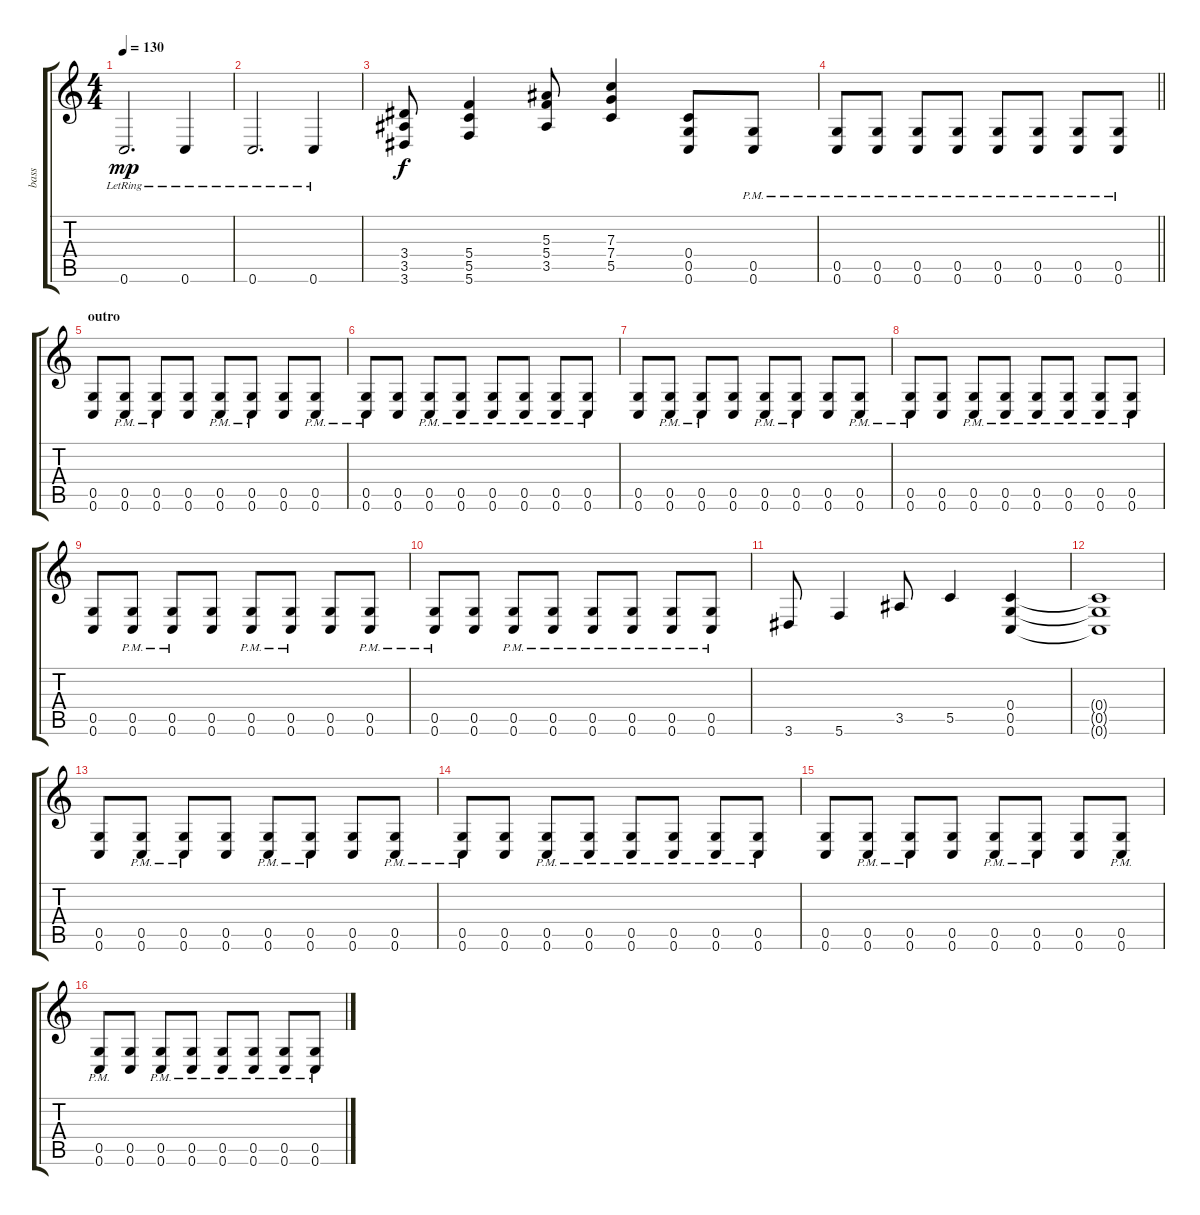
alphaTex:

\track ("bass" "bass") {instrument electricbassfinger}
\staff {score tabs}
\tuning (D4 A3 F3 C3 G2 C2) {hide}
\ts (4 4)
\tempo 130
\clef g2
\ks c
0.6{lr}.2{d dy mp} 0.6{lr}.4 |
0.6{lr}.2{d} 0.6{lr}.4 |
(3.4 3.5 3.6).8{dy f} (5.4 5.5 5.6).4 (5.3 5.4 3.5).8 (7.3 7.4 5.5).4 (0.4 0.5 0.6).8 (0.5{pm} 0.6{pm}).8 |
\barLineRight lightlight
(0.5{pm} 0.6{pm}).8 (0.5{pm} 0.6{pm}).8 (0.5{pm} 0.6{pm}).8 (0.5{pm} 0.6{pm}).8 (0.5{pm} 0.6{pm}).8 (0.5{pm} 0.6{pm}).8 (0.5{pm} 0.6{pm}).8 (0.5{pm} 0.6{pm}).8 |
\section ("" "outro")
(0.5 0.6).8 (0.5{pm} 0.6{pm}).8 (0.5{pm} 0.6{pm}).8 (0.5 0.6).8 (0.5{pm} 0.6{pm}).8 (0.5{pm} 0.6{pm}).8 (0.5 0.6).8 (0.5{pm} 0.6{pm}).8 |
(0.5{pm} 0.6{pm}).8 (0.5 0.6).8 (0.5{pm} 0.6{pm}).8 (0.5{pm} 0.6{pm}).8 (0.5{pm} 0.6{pm}).8 (0.5{pm} 0.6{pm}).8 (0.5{pm} 0.6{pm}).8 (0.5{pm} 0.6{pm}).8 |
(0.5 0.6).8 (0.5{pm} 0.6{pm}).8 (0.5{pm} 0.6{pm}).8 (0.5 0.6).8 (0.5{pm} 0.6{pm}).8 (0.5{pm} 0.6{pm}).8 (0.5 0.6).8 (0.5{pm} 0.6{pm}).8 |
(0.5{pm} 0.6{pm}).8 (0.5 0.6).8 (0.5{pm} 0.6{pm}).8 (0.5{pm} 0.6{pm}).8 (0.5{pm} 0.6{pm}).8 (0.5{pm} 0.6{pm}).8 (0.5{pm} 0.6{pm}).8 (0.5{pm} 0.6{pm}).8 |
(0.5 0.6).8 (0.5{pm} 0.6{pm}).8 (0.5{pm} 0.6{pm}).8 (0.5 0.6).8 (0.5{pm} 0.6{pm}).8 (0.5{pm} 0.6{pm}).8 (0.5 0.6).8 (0.5{pm} 0.6{pm}).8 |
(0.5{pm} 0.6{pm}).8 (0.5 0.6).8 (0.5{pm} 0.6{pm}).8 (0.5{pm} 0.6{pm}).8 (0.5{pm} 0.6{pm}).8 (0.5{pm} 0.6{pm}).8 (0.5{pm} 0.6{pm}).8 (0.5{pm} 0.6{pm}).8 |
3.6.8 5.6.4 3.5.8 5.5.4 (0.4 0.5 0.6).4 |
(0.4{t} 0.5{t} 0.6{t}).1 |
(0.5 0.6).8 (0.5{pm} 0.6{pm}).8 (0.5{pm} 0.6{pm}).8 (0.5 0.6).8 (0.5{pm} 0.6{pm}).8 (0.5{pm} 0.6{pm}).8 (0.5 0.6).8 (0.5{pm} 0.6{pm}).8 |
(0.5{pm} 0.6{pm}).8 (0.5 0.6).8 (0.5{pm} 0.6{pm}).8 (0.5{pm} 0.6{pm}).8 (0.5{pm} 0.6{pm}).8 (0.5{pm} 0.6{pm}).8 (0.5{pm} 0.6{pm}).8 (0.5{pm} 0.6{pm}).8 |
(0.5 0.6).8 (0.5{pm} 0.6{pm}).8 (0.5{pm} 0.6{pm}).8 (0.5 0.6).8 (0.5{pm} 0.6{pm}).8 (0.5{pm} 0.6{pm}).8 (0.5 0.6).8 (0.5{pm} 0.6{pm}).8 |
(0.5{pm} 0.6{pm}).8 (0.5 0.6).8 (0.5{pm} 0.6{pm}).8 (0.5{pm} 0.6{pm}).8 (0.5{pm} 0.6{pm}).8 (0.5{pm} 0.6{pm}).8 (0.5{pm} 0.6{pm}).8 (0.5{pm} 0.6{pm}).8
